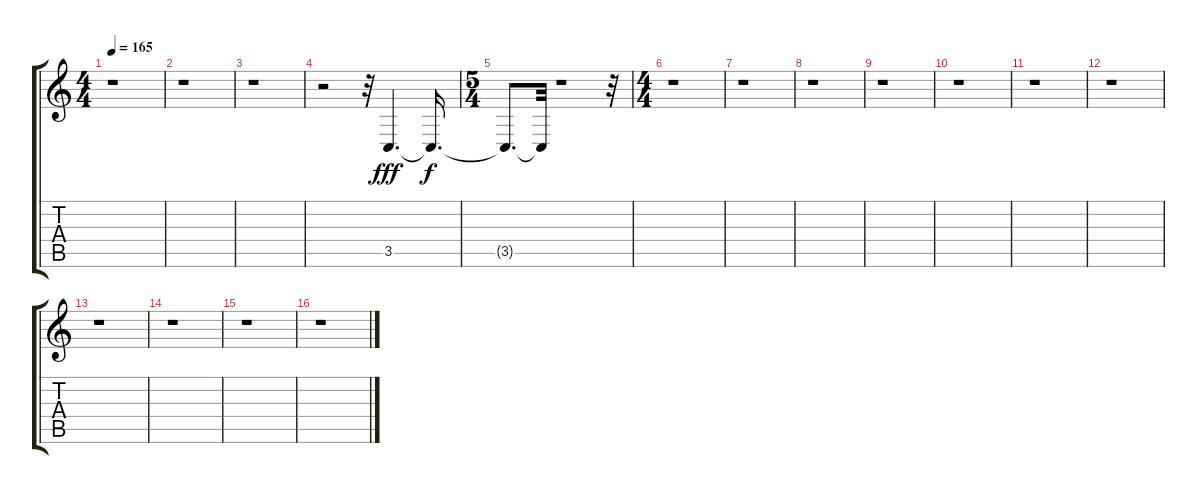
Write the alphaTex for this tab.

\track "" {instrument taikodrum}
\staff {score tabs}
\tuning (E4 B3 G3 D3 A2 E2) {hide}
\ts (4 4)
\tempo 165
\clef g2
\ks c
r.1{dy f} |
r.1 |
r.1 |
r.2 r.32 3.5.4{d dy fff} 3.5{t}.16{d dy f} |
\ts (5 4)
3.5{t}.8{d} 3.5{t}.32 r.1 r.32 |
\ts (4 4)
r.1 |
r.1 |
r.1 |
r.1 |
r.1 |
r.1 |
r.1 |
r.1 |
r.1 |
r.1 |
r.1
